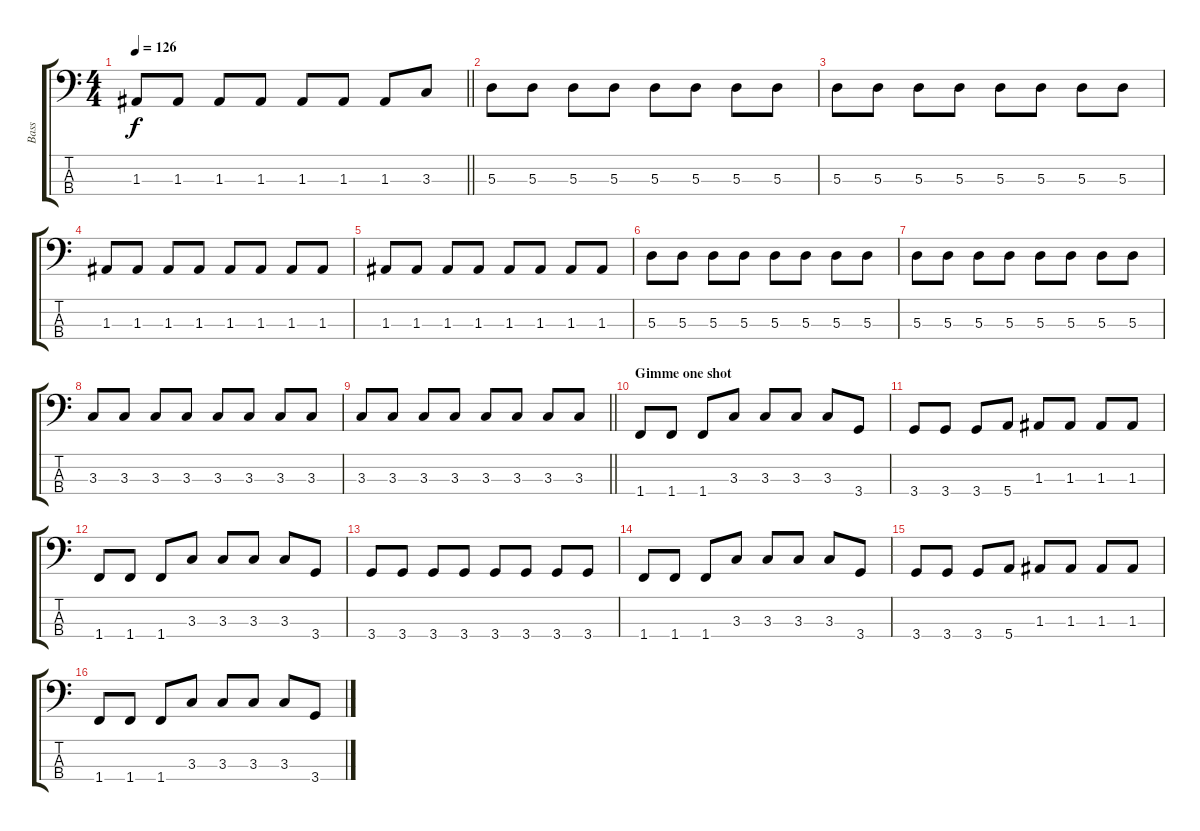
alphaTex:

\track ("Bass" "Bass") {instrument electricbasspick}
\staff {score tabs}
\tuning (G2 D2 A1 E1) {hide}
\ts (4 4)
\tempo 126
\clef f4
\barLineRight lightlight
\ks c
1.3.8{dy f} 1.3.8 1.3.8 1.3.8 1.3.8 1.3.8 1.3.8 3.3.8 |
5.3.8 5.3.8 5.3.8 5.3.8 5.3.8 5.3.8 5.3.8 5.3.8 |
5.3.8 5.3.8 5.3.8 5.3.8 5.3.8 5.3.8 5.3.8 5.3.8 |
1.3.8 1.3.8 1.3.8 1.3.8 1.3.8 1.3.8 1.3.8 1.3.8 |
1.3.8 1.3.8 1.3.8 1.3.8 1.3.8 1.3.8 1.3.8 1.3.8 |
5.3.8 5.3.8 5.3.8 5.3.8 5.3.8 5.3.8 5.3.8 5.3.8 |
5.3.8 5.3.8 5.3.8 5.3.8 5.3.8 5.3.8 5.3.8 5.3.8 |
3.3.8 3.3.8 3.3.8 3.3.8 3.3.8 3.3.8 3.3.8 3.3.8 |
\barLineRight lightlight
3.3.8 3.3.8 3.3.8 3.3.8 3.3.8 3.3.8 3.3.8 3.3.8 |
\section ("" "Gimme one shot")
1.4.8 1.4.8 1.4.8 3.3.8 3.3.8 3.3.8 3.3.8 3.4.8 |
3.4.8 3.4.8 3.4.8 5.4.8 1.3.8 1.3.8 1.3.8 1.3.8 |
1.4.8 1.4.8 1.4.8 3.3.8 3.3.8 3.3.8 3.3.8 3.4.8 |
3.4.8 3.4.8 3.4.8 3.4.8 3.4.8 3.4.8 3.4.8 3.4.8 |
1.4.8 1.4.8 1.4.8 3.3.8 3.3.8 3.3.8 3.3.8 3.4.8 |
3.4.8 3.4.8 3.4.8 5.4.8 1.3.8 1.3.8 1.3.8 1.3.8 |
1.4.8 1.4.8 1.4.8 3.3.8 3.3.8 3.3.8 3.3.8 3.4.8
